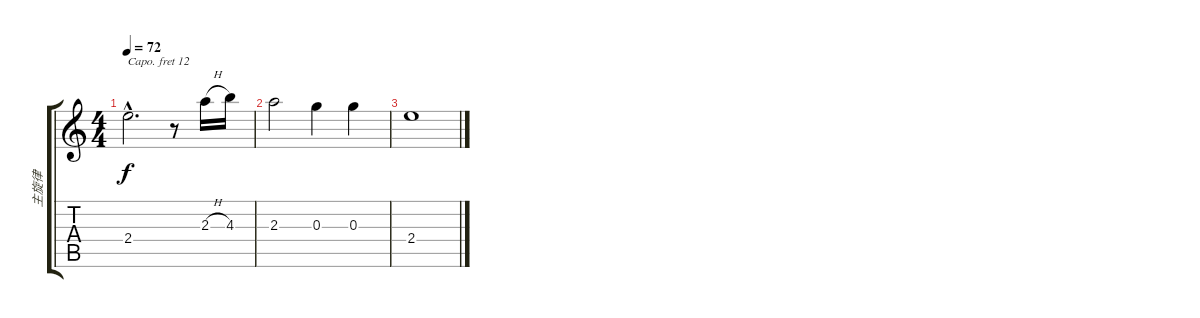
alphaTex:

\track ("主旋律" "主旋律") {instrument acousticguitarnylon}
\staff {score tabs}
\capo 12
\tuning (E4 B3 G3 D3 A2 E2) {hide}
\ts (4 4)
\tempo 72
\clef g2
\ks c
2.4{hac}.2{d dy f} r.8 2.3{h}.16 4.3.16 |
2.3.2 0.3.4 0.3.4 |
2.4.1
